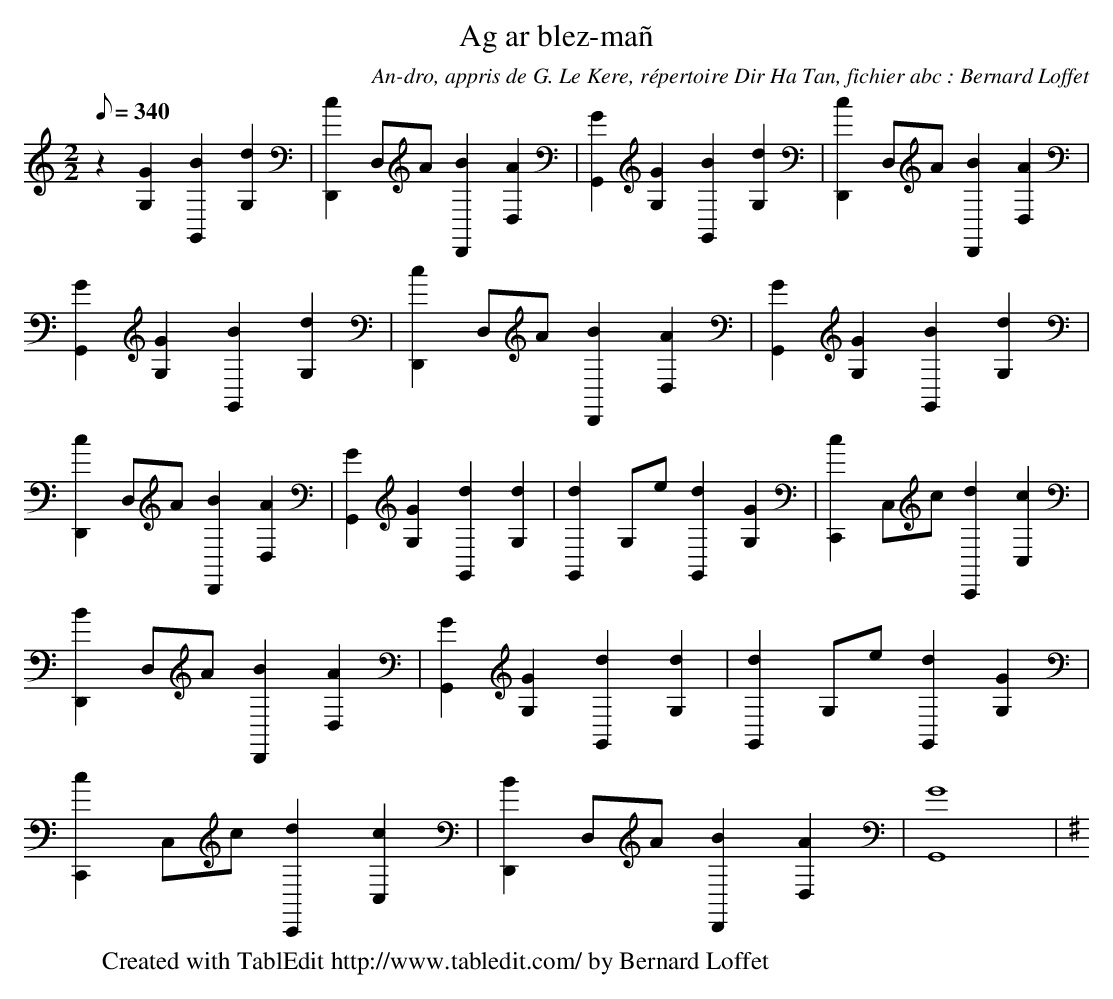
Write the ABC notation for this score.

X:1
T:Ag ar blez-mañ
C:An-dro, appris de G. Le Kere, répertoire Dir Ha Tan, fichier abc : Bernard Loffet
L:1/8
Q:340
M:2/2
K:C
 z2[G2G,2] [B2G,,2][d2G,2] | [c2D,,2]D,A [B2D,,2][A2D,2] | [G2G,,2][G2G,2] [B2G,,2][d2G,2] | \
 [c2D,,2]D,A [B2D,,2][A2D,2] | [G2G,,2][G2G,2] [B2G,,2][d2G,2] | [c2D,,2]D,A [B2D,,2][A2D,2] | \
 [G2G,,2][G2G,2] [B2G,,2][d2G,2] | [c2D,,2]D,A [B2D,,2][A2D,2] | [G2G,,2][G2G,2] [d2G,,2][d2G,2] | \
 [d2G,,2]G,e [d2G,,2][G2G,2] | [c2C,,2]C,c [d2C,,2][c2C,2] | [B2D,,2]D,A [B2D,,2][A2D,2] | \
 [G2G,,2][G2G,2] [d2G,,2][d2G,2] | [d2G,,2]G,e [d2G,,2][G2G,2] | [c2C,,2]C,c [d2C,,2][c2C,2] | \
 [B2D,,2]D,A [B2D,,2][A2D,2] | [G8G,,8] | \
K:G
W:Created with TablEdit http://www.tabledit.com/ by Bernard Loffet
